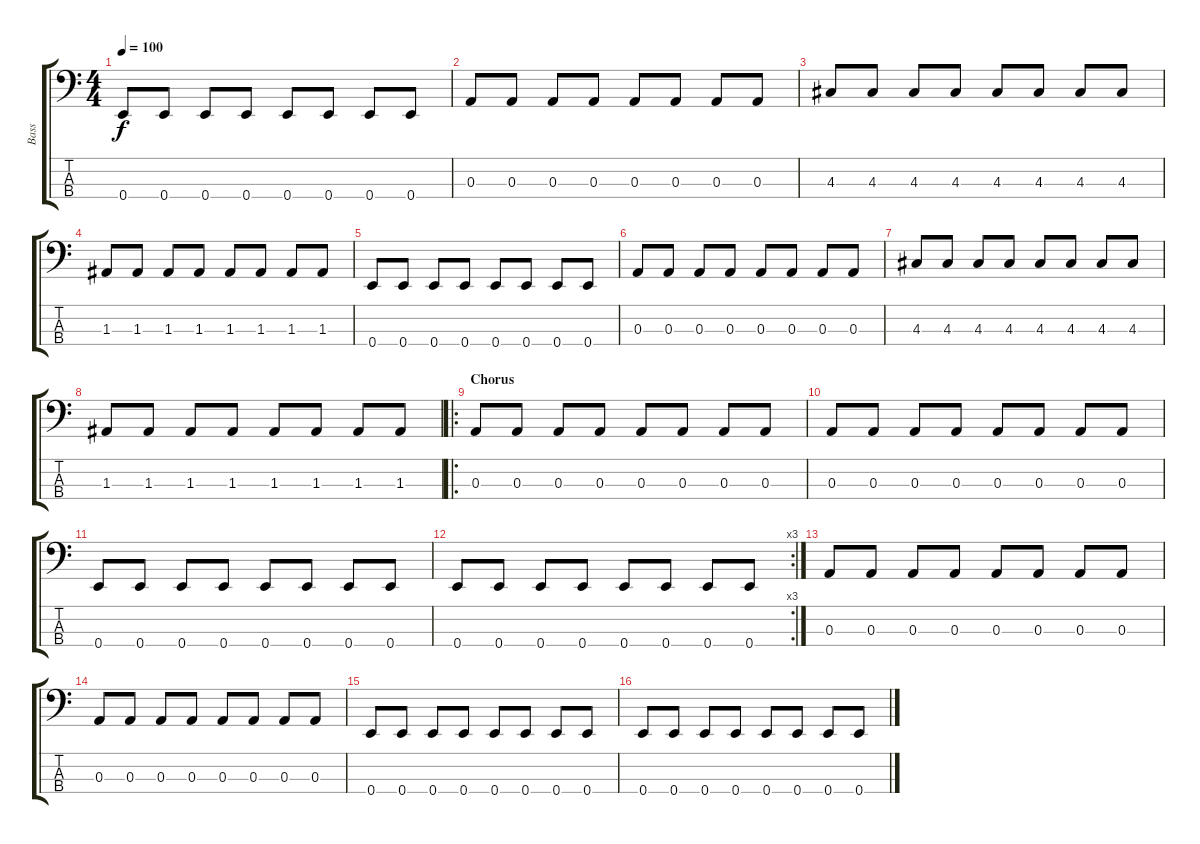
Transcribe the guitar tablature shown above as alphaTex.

\track ("Bass" "Bass") {instrument electricbassfinger}
\staff {score tabs}
\tuning (G2 D2 A1 E1) {hide}
\ts (4 4)
\tempo 100
\clef f4
\ks c
0.4.8{dy f} 0.4.8 0.4.8 0.4.8 0.4.8 0.4.8 0.4.8 0.4.8 |
0.3.8 0.3.8 0.3.8 0.3.8 0.3.8 0.3.8 0.3.8 0.3.8 |
4.3.8 4.3.8 4.3.8 4.3.8 4.3.8 4.3.8 4.3.8 4.3.8 |
1.3.8 1.3.8 1.3.8 1.3.8 1.3.8 1.3.8 1.3.8 1.3.8 |
0.4.8 0.4.8 0.4.8 0.4.8 0.4.8 0.4.8 0.4.8 0.4.8 |
0.3.8 0.3.8 0.3.8 0.3.8 0.3.8 0.3.8 0.3.8 0.3.8 |
4.3.8 4.3.8 4.3.8 4.3.8 4.3.8 4.3.8 4.3.8 4.3.8 |
1.3.8 1.3.8 1.3.8 1.3.8 1.3.8 1.3.8 1.3.8 1.3.8 |
\ro
\section ("" "Chorus")
0.3.8 0.3.8 0.3.8 0.3.8 0.3.8 0.3.8 0.3.8 0.3.8 |
0.3.8 0.3.8 0.3.8 0.3.8 0.3.8 0.3.8 0.3.8 0.3.8 |
0.4.8 0.4.8 0.4.8 0.4.8 0.4.8 0.4.8 0.4.8 0.4.8 |
\rc 3
0.4.8 0.4.8 0.4.8 0.4.8 0.4.8 0.4.8 0.4.8 0.4.8 |
0.3.8 0.3.8 0.3.8 0.3.8 0.3.8 0.3.8 0.3.8 0.3.8 |
0.3.8 0.3.8 0.3.8 0.3.8 0.3.8 0.3.8 0.3.8 0.3.8 |
0.4.8 0.4.8 0.4.8 0.4.8 0.4.8 0.4.8 0.4.8 0.4.8 |
0.4.8 0.4.8 0.4.8 0.4.8 0.4.8 0.4.8 0.4.8 0.4.8
